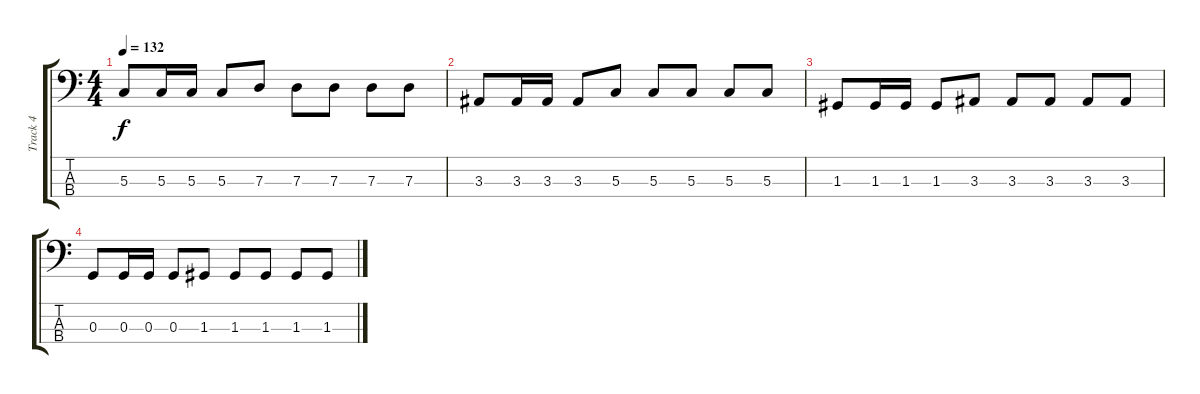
\track ("Track 4" "Track 4") {instrument electricbasspick}
\staff {score tabs}
\tuning (F2 C2 G1 C1) {hide}
\ts (4 4)
\tempo 132
\clef f4
\ks c
5.3.8{dy f} 5.3.16 5.3.16 5.3.8 7.3.8 7.3.8 7.3.8 7.3.8 7.3.8 |
3.3.8 3.3.16 3.3.16 3.3.8 5.3.8 5.3.8 5.3.8 5.3.8 5.3.8 |
1.3.8 1.3.16 1.3.16 1.3.8 3.3.8 3.3.8 3.3.8 3.3.8 3.3.8 |
0.3.8 0.3.16 0.3.16 0.3.8 1.3.8 1.3.8 1.3.8 1.3.8 1.3.8
